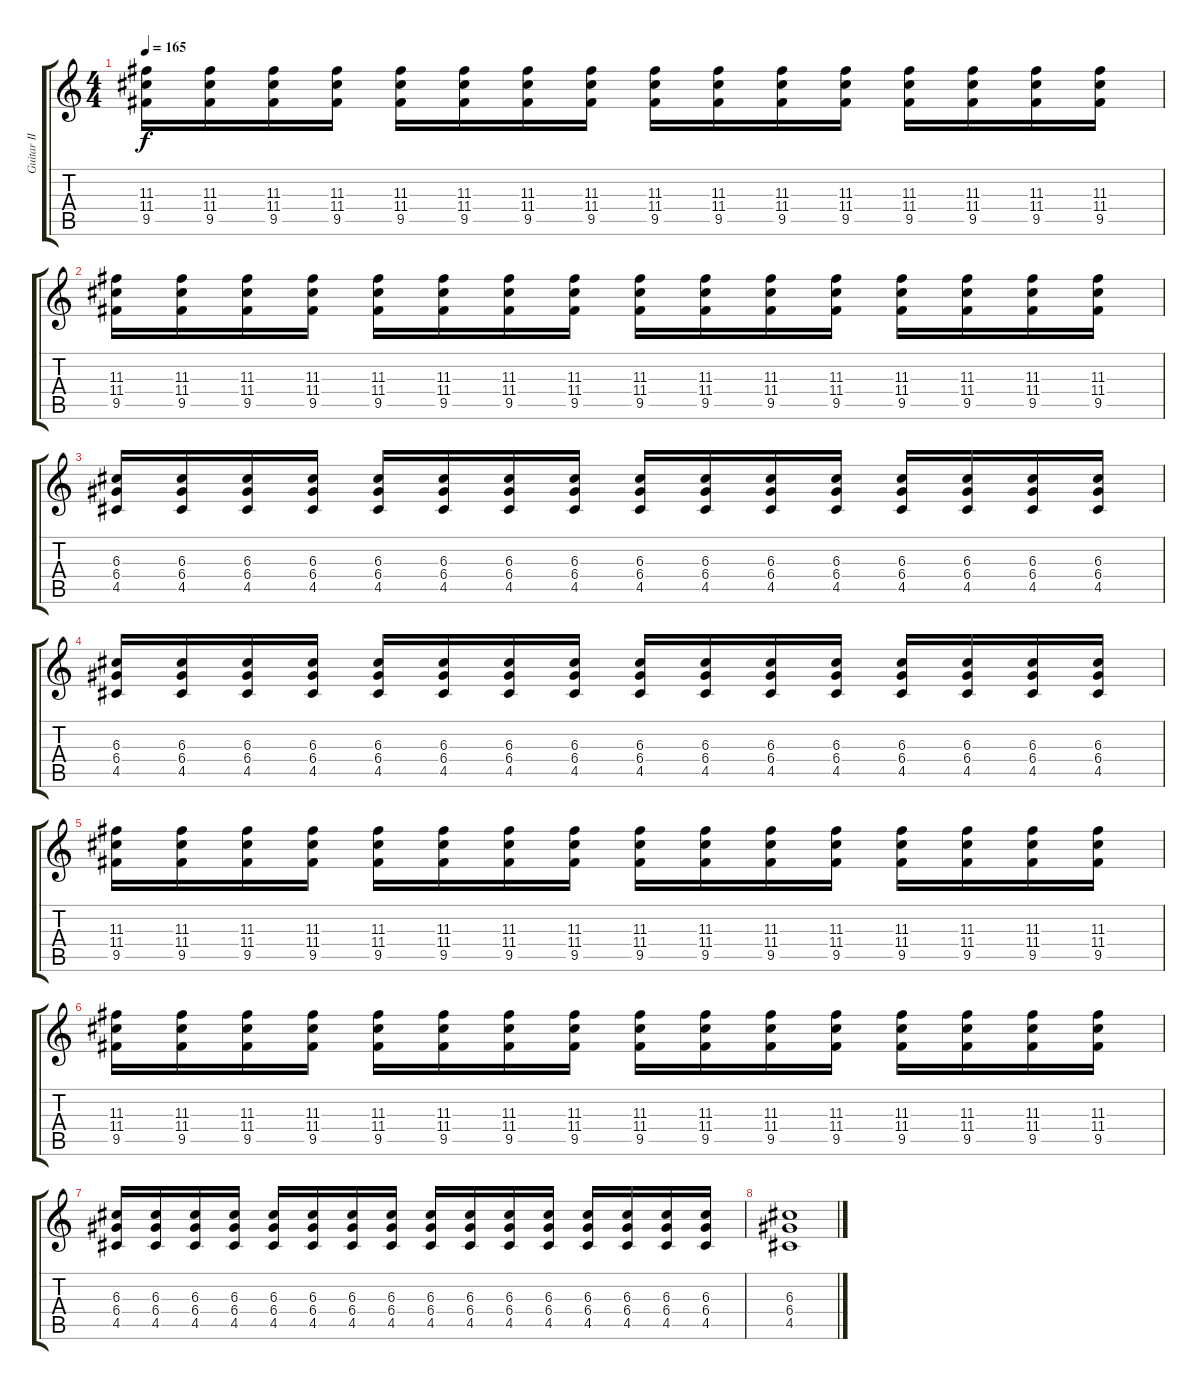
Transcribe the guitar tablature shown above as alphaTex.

\track ("Guitar II" "Guitar II") {instrument distortionguitar}
\staff {score tabs}
\tuning (E4 B3 G3 D3 A2 E2) {hide}
\ts (4 4)
\tempo 165
\clef g2
\ks c
(11.3 11.4 9.5).16{dy f} (11.3 11.4 9.5).16 (11.3 11.4 9.5).16 (11.3 11.4 9.5).16 (11.3 11.4 9.5).16 (11.3 11.4 9.5).16 (11.3 11.4 9.5).16 (11.3 11.4 9.5).16 (11.3 11.4 9.5).16 (11.3 11.4 9.5).16 (11.3 11.4 9.5).16 (11.3 11.4 9.5).16 (11.3 11.4 9.5).16 (11.3 11.4 9.5).16 (11.3 11.4 9.5).16 (11.3 11.4 9.5).16 |
(11.3 11.4 9.5).16 (11.3 11.4 9.5).16 (11.3 11.4 9.5).16 (11.3 11.4 9.5).16 (11.3 11.4 9.5).16 (11.3 11.4 9.5).16 (11.3 11.4 9.5).16 (11.3 11.4 9.5).16 (11.3 11.4 9.5).16 (11.3 11.4 9.5).16 (11.3 11.4 9.5).16 (11.3 11.4 9.5).16 (11.3 11.4 9.5).16 (11.3 11.4 9.5).16 (11.3 11.4 9.5).16 (11.3 11.4 9.5).16 |
(6.3 6.4 4.5).16 (6.3 6.4 4.5).16 (6.3 6.4 4.5).16 (6.3 6.4 4.5).16 (6.3 6.4 4.5).16 (6.3 6.4 4.5).16 (6.3 6.4 4.5).16 (6.3 6.4 4.5).16 (6.3 6.4 4.5).16 (6.3 6.4 4.5).16 (6.3 6.4 4.5).16 (6.3 6.4 4.5).16 (6.3 6.4 4.5).16 (6.3 6.4 4.5).16 (6.3 6.4 4.5).16 (6.3 6.4 4.5).16 |
(6.3 6.4 4.5).16 (6.3 6.4 4.5).16 (6.3 6.4 4.5).16 (6.3 6.4 4.5).16 (6.3 6.4 4.5).16 (6.3 6.4 4.5).16 (6.3 6.4 4.5).16 (6.3 6.4 4.5).16 (6.3 6.4 4.5).16 (6.3 6.4 4.5).16 (6.3 6.4 4.5).16 (6.3 6.4 4.5).16 (6.3 6.4 4.5).16 (6.3 6.4 4.5).16 (6.3 6.4 4.5).16 (6.3 6.4 4.5).16 |
(11.3 11.4 9.5).16 (11.3 11.4 9.5).16 (11.3 11.4 9.5).16 (11.3 11.4 9.5).16 (11.3 11.4 9.5).16 (11.3 11.4 9.5).16 (11.3 11.4 9.5).16 (11.3 11.4 9.5).16 (11.3 11.4 9.5).16 (11.3 11.4 9.5).16 (11.3 11.4 9.5).16 (11.3 11.4 9.5).16 (11.3 11.4 9.5).16 (11.3 11.4 9.5).16 (11.3 11.4 9.5).16 (11.3 11.4 9.5).16 |
(11.3 11.4 9.5).16 (11.3 11.4 9.5).16 (11.3 11.4 9.5).16 (11.3 11.4 9.5).16 (11.3 11.4 9.5).16 (11.3 11.4 9.5).16 (11.3 11.4 9.5).16 (11.3 11.4 9.5).16 (11.3 11.4 9.5).16 (11.3 11.4 9.5).16 (11.3 11.4 9.5).16 (11.3 11.4 9.5).16 (11.3 11.4 9.5).16 (11.3 11.4 9.5).16 (11.3 11.4 9.5).16 (11.3 11.4 9.5).16 |
(6.3 6.4 4.5).16 (6.3 6.4 4.5).16 (6.3 6.4 4.5).16 (6.3 6.4 4.5).16 (6.3 6.4 4.5).16 (6.3 6.4 4.5).16 (6.3 6.4 4.5).16 (6.3 6.4 4.5).16 (6.3 6.4 4.5).16 (6.3 6.4 4.5).16 (6.3 6.4 4.5).16 (6.3 6.4 4.5).16 (6.3 6.4 4.5).16 (6.3 6.4 4.5).16 (6.3 6.4 4.5).16 (6.3 6.4 4.5).16 |
(6.3 6.4 4.5).1
